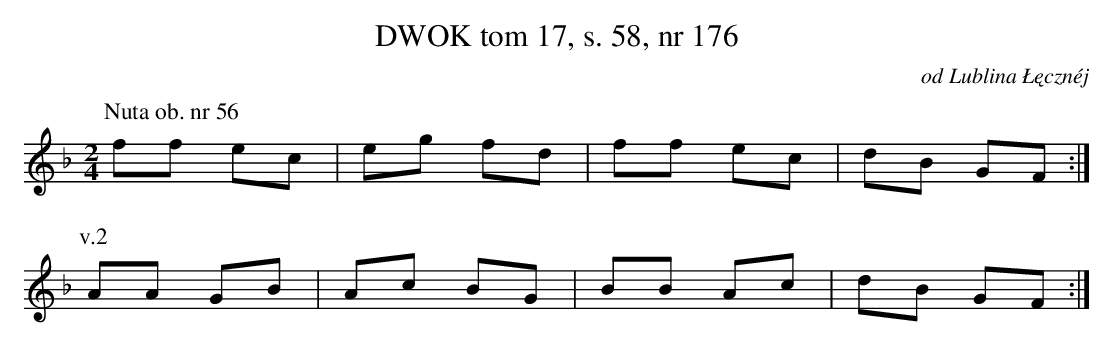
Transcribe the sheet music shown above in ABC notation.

X:1
T:DWOK tom 17, s. 58, nr 176
O:od Lublina Łęcznéj
L:1/16
M:2/4
K:F
P:Nuta ob. nr 56
f2f2 e2c2|e2g2 f2d2|f2f2 e2c2|d2B2 G2F2:|
P:v.2
A2A2 G2B2|A2c2 B2G2|B2B2 A2c2|d2B2 G2F2:|
